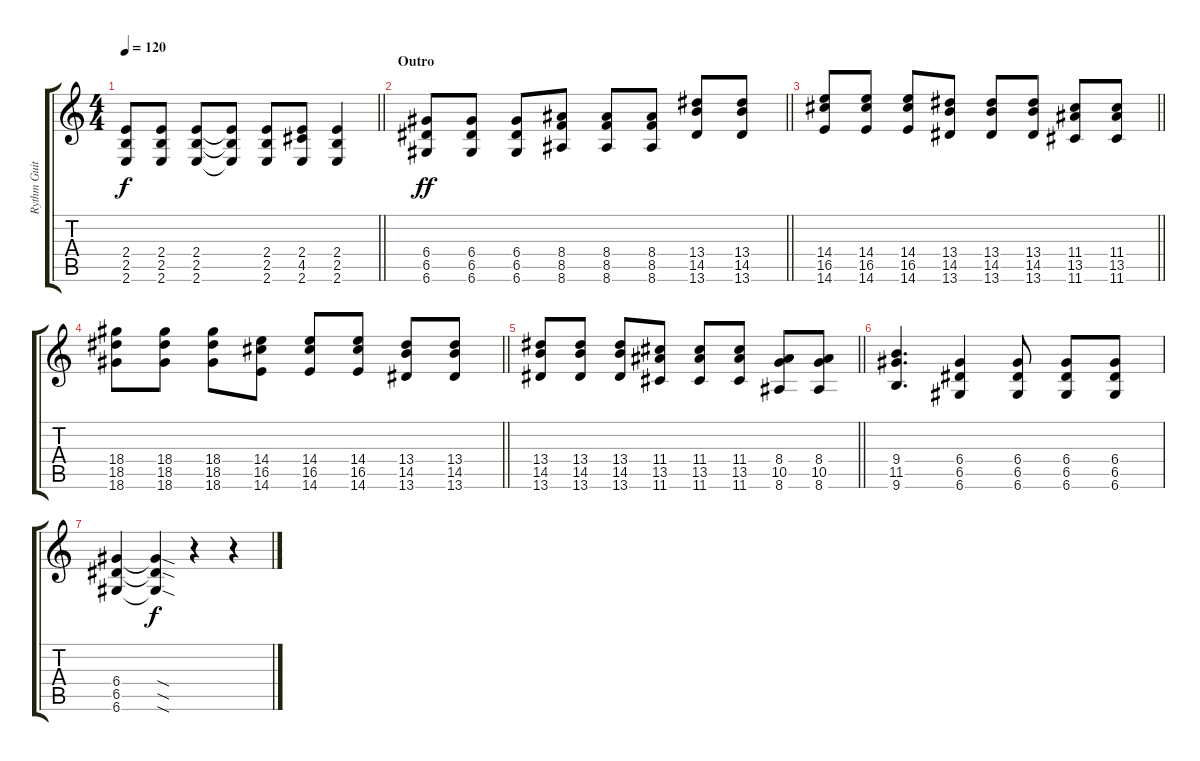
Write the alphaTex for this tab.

\track ("Rythm Guitar (Andy)" "Rythm Guit") {instrument overdrivenguitar bank 29}
\staff {score tabs}
\tuning (E4 B3 G3 D3 A2 D2) {hide}
\ts (4 4)
\tempo 120
\clef g2
\barLineRight lightlight
\ks c
(2.4{t} 2.5{t} 2.6{t}).8{dy f} (2.4 2.5 2.6).8 (2.4 2.5 2.6).8 (2.4{t} 2.5{t} 2.6{t}).8 (2.4 2.5 2.6).8 (2.4 4.5 2.6).8 (2.4 2.5 2.6).4 |
\section ("" "Outro")
\barLineRight lightlight
(6.4 6.5 6.6).8{dy ff} (6.4 6.5 6.6).8 (6.4 6.5 6.6).8 (8.4 8.5 8.6).8 (8.4 8.5 8.6).8 (8.4 8.5 8.6).8 (13.4 14.5 13.6).8 (13.4 14.5 13.6).8 |
\barLineRight lightlight
(14.4 16.5 14.6).8 (14.4 16.5 14.6).8 (14.4 16.5 14.6).8 (13.4 14.5 13.6).8 (13.4 14.5 13.6).8 (13.4 14.5 13.6).8 (11.4 13.5 11.6).8 (11.4 13.5 11.6).8 |
\barLineRight lightlight
(18.4 18.5 18.6).8 (18.4 18.5 18.6).8 (18.4 18.5 18.6).8 (14.4 16.5 14.6).8 (14.4 16.5 14.6).8 (14.4 16.5 14.6).8 (13.4 14.5 13.6).8 (13.4 14.5 13.6).8 |
\barLineRight lightlight
(13.4 14.5 13.6).8 (13.4 14.5 13.6).8 (13.4 14.5 13.6).8 (11.4 13.5 11.6).8 (11.4 13.5 11.6).8 (11.4 13.5 11.6).8 (8.4 10.5 8.6).8 (8.4 10.5 8.6).8 |
(9.4 11.5 9.6).4{d} (6.4 6.5 6.6).4 (6.4 6.5 6.6).8 (6.4 6.5 6.6).8 (6.4 6.5 6.6).8 |
(6.4 6.5 6.6).4 (6.4{sod t} 6.5{sod t} 6.6{sod t}).4{dy f} r.4 r.4
